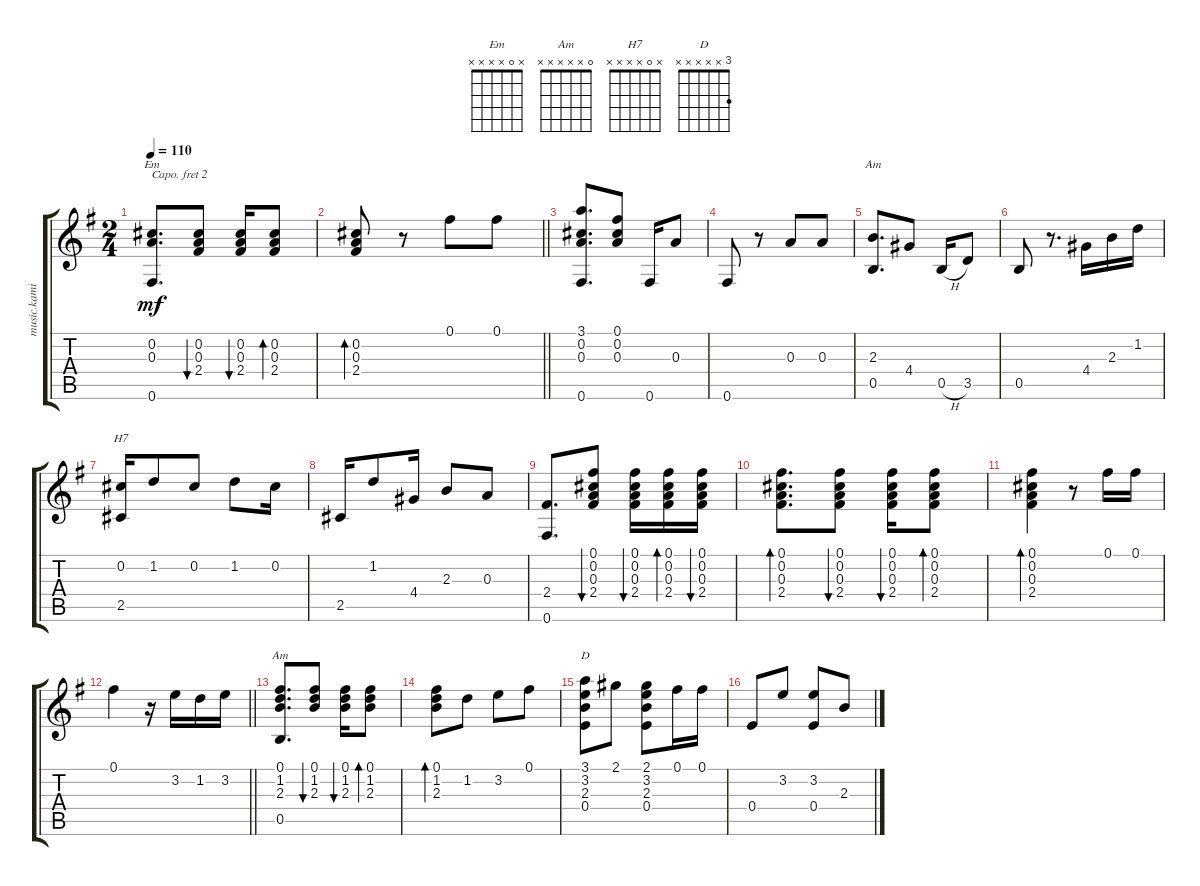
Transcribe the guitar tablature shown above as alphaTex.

\track ("" "music.kami") {instrument acousticguitarsteel}
\staff {score tabs}
\capo 2
\tuning (E4 B3 G3 D3 A2 E2) {hide}
\chord ("Em" x 0 x x x x)
\chord ("Am" x x 2 x x x)
\chord ("H7" x 0 x x x x)
\chord ("Am" 0 x x x x x)
\chord ("D" 3 x x x x x)
\ts (2 4)
\tempo 110
\clef g2
\ks eminor
(0.2 0.3 0.6).8{d ch "Em" dy mf} (0.2 0.3 2.4).8{bu 30} (0.2 0.3 2.4).16{bu 30} (0.2 0.3 2.4).8{bd 30} |
\barLineRight lightlight
(0.2 0.3 2.4).8{bd 30} r.8 0.1.8 0.1.8 |
(3.1 0.2 0.3 0.6).8{d} (0.1 0.2 0.3).8 0.6.16 0.3.8 |
0.6.8 r.8 0.3.8 0.3.8 |
(2.3 0.5).8{d ch "Am"} 4.4.8 0.5{h}.16 3.5.8 |
0.5.8 r.8{d} 4.4.16 2.3.16 1.2.16 |
(0.2 2.5).16{ch "H7"} 1.2.8 0.2.8 1.2.8 0.2.16 |
2.5.16 1.2.8 4.4.16 2.3.8 0.3.8 |
(2.4 0.6).8{d} (0.1 0.2 0.3 2.4).8{bu 30} (0.1 0.2 0.3 2.4).16{bu 30} (0.1 0.2 0.3 2.4).16{bd 30} (0.1 0.2 0.3 2.4).16{bu 30} |
(0.1 0.2 0.3 2.4).8{d bd 30} (0.1 0.2 0.3 2.4).8{bu 30} (0.1 0.2 0.3 2.4).16{bu 30} (0.1 0.2 0.3 2.4).8{bd 30} |
(0.1 0.2 0.3 2.4).4{bd 30} r.8 0.1.16 0.1.16 |
\barLineRight lightlight
0.1.4 r.16 3.2.16 1.2.16 3.2.16 |
(0.1 1.2 2.3 0.5).8{d ch "Am"} (0.1 1.2 2.3).8{bu 30} (0.1 1.2 2.3).16{bu 30} (0.1 1.2 2.3).8{bd 30} |
(0.1 1.2 2.3).8{bd 30} 1.2.8 3.2.8 0.1.8 |
(3.1 3.2 2.3 0.4).8{ch "D"} 2.1.8 (2.1 3.2 2.3 0.4).8 0.1.16 0.1.16 |
0.4.8 3.2.8 (3.2 0.4).8 2.3.8
